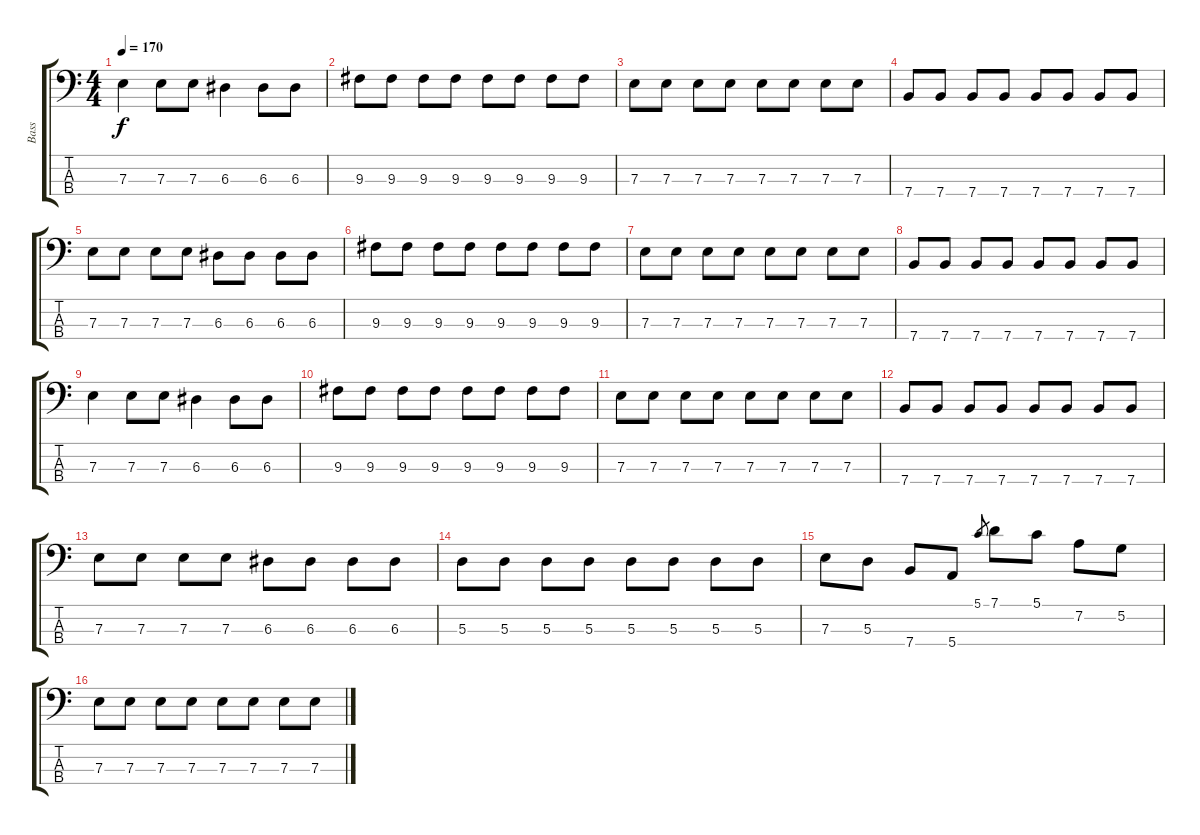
\track ("Bass" "Bass") {instrument electricbassfinger}
\staff {score tabs}
\tuning (G2 D2 A1 E1) {hide}
\ts (4 4)
\tempo 170
\clef f4
\ks c
7.3.4{dy f} 7.3.8 7.3.8 6.3.4 6.3.8 6.3.8 |
9.3.8 9.3.8 9.3.8 9.3.8 9.3.8 9.3.8 9.3.8 9.3.8 |
7.3.8 7.3.8 7.3.8 7.3.8 7.3.8 7.3.8 7.3.8 7.3.8 |
7.4.8 7.4.8 7.4.8 7.4.8 7.4.8 7.4.8 7.4.8 7.4.8 |
7.3.8 7.3.8 7.3.8 7.3.8 6.3.8 6.3.8 6.3.8 6.3.8 |
9.3.8 9.3.8 9.3.8 9.3.8 9.3.8 9.3.8 9.3.8 9.3.8 |
7.3.8 7.3.8 7.3.8 7.3.8 7.3.8 7.3.8 7.3.8 7.3.8 |
7.4.8 7.4.8 7.4.8 7.4.8 7.4.8 7.4.8 7.4.8 7.4.8 |
7.3.4 7.3.8 7.3.8 6.3.4 6.3.8 6.3.8 |
9.3.8 9.3.8 9.3.8 9.3.8 9.3.8 9.3.8 9.3.8 9.3.8 |
7.3.8 7.3.8 7.3.8 7.3.8 7.3.8 7.3.8 7.3.8 7.3.8 |
7.4.8 7.4.8 7.4.8 7.4.8 7.4.8 7.4.8 7.4.8 7.4.8 |
7.3.8 7.3.8 7.3.8 7.3.8 6.3.8 6.3.8 6.3.8 6.3.8 |
5.3.8 5.3.8 5.3.8 5.3.8 5.3.8 5.3.8 5.3.8 5.3.8 |
7.3.8 5.3.8 7.4.8 5.4.8 5.1.8{gr} 7.1.8 5.1.8 7.2.8 5.2.8 |
7.3.8 7.3.8 7.3.8 7.3.8 7.3.8 7.3.8 7.3.8 7.3.8
